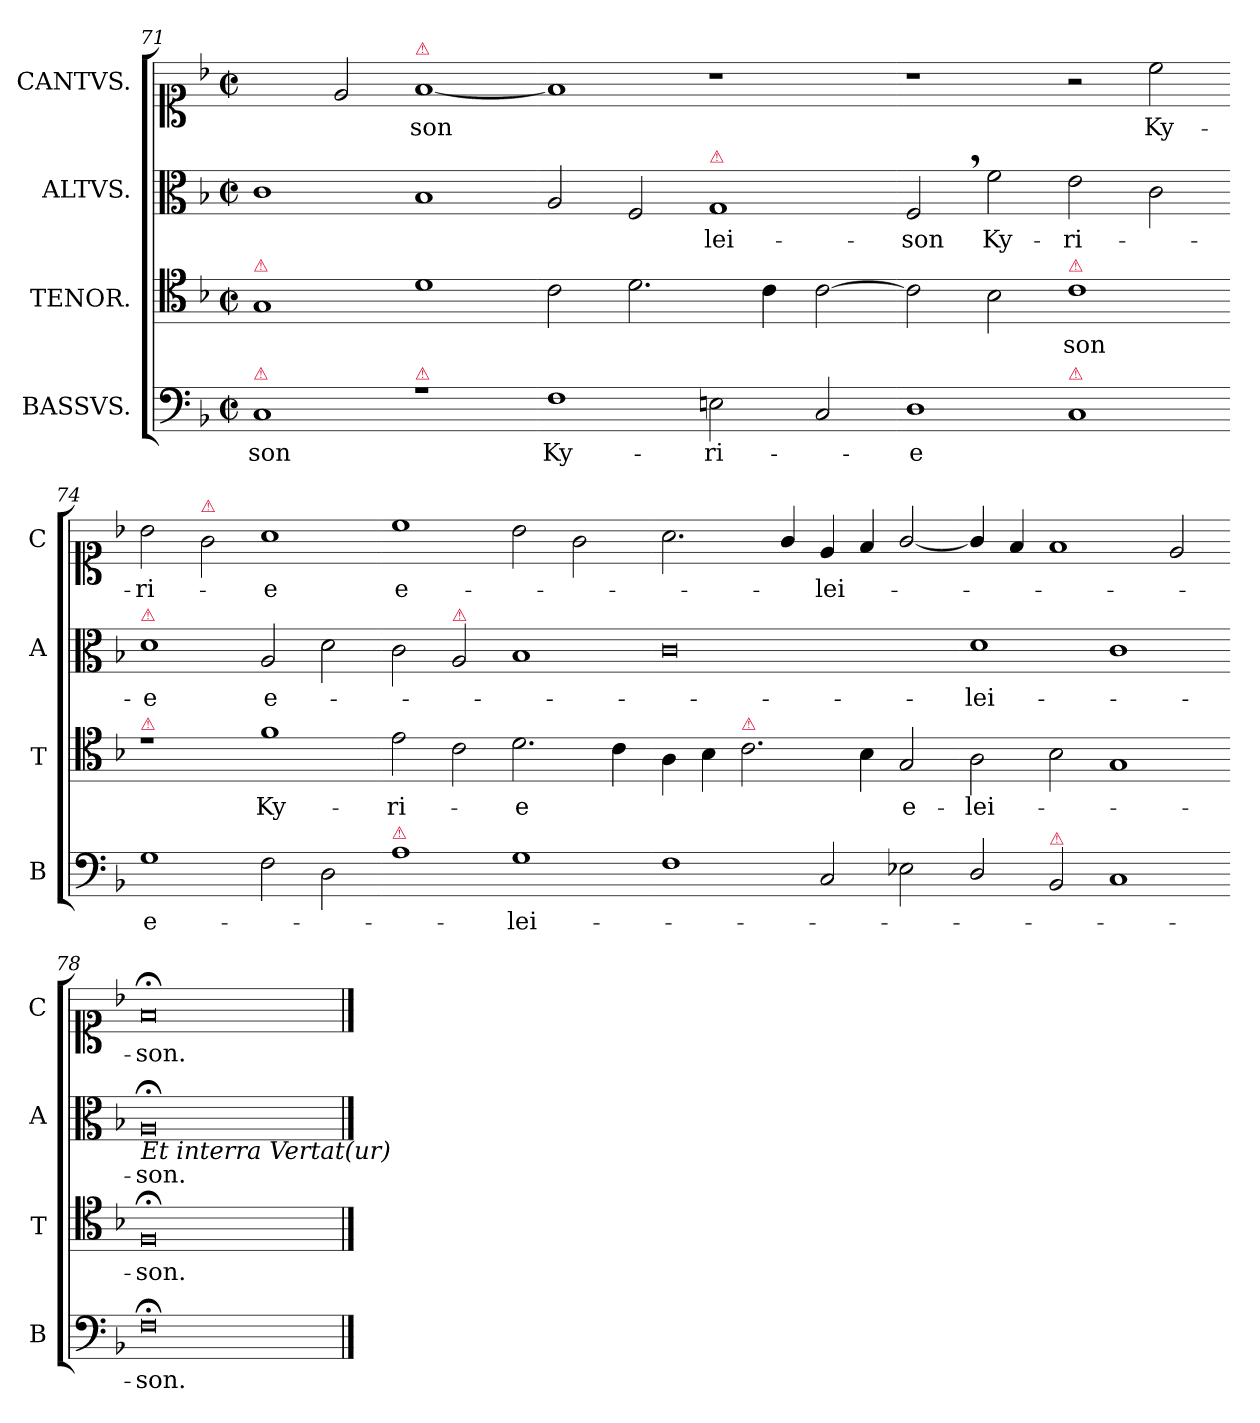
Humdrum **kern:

**kern	**text	**kern	**text	**kern	**text	**kern	**text
*part4	*part4	*part3	*part3	*part2	*part2	*part1	*part1
*staff4	*staff4	*staff3	*staff3	*staff2	*staff2	*staff1	*staff1
*I"BASSVS.	*	*I"TENOR.	*	*I"ALTVS.	*	*I"CANTVS.	*
*I'B	*	*I'T	*	*I'A	*	*I'C	*
*clefF4	*	*clefC4	*	*clefC3	*	*clefC1	*
*k[b-]	*	*k[b-]	*	*k[b-]	*	*k[b-]	*
*M2/1	*	*M2/1	*	*M2/1	*	*M2/1	*
*met(c|)	*	*met(c|)	*	*met(c|)	*	*met(c|)	*
=71	=71	=71	=71	=71	=71	=71	=71
!	!	!LO:TX:a:color=crimson:t=⚠	!	!	!	!	!
!LO:TX:a:color=crimson:t=⚠	!	!	!	!	!	!	!
1C/	-son	1G/	.	1c\	.	2ryy	.
.	.	.	.	.	.	2e/	.
!	!	!	!	!	!	!LO:TX:a:color=crimson:t=⚠	!
!LO:TX:a:color=crimson:t=⚠	!	!	!	!	!	!	!
1rA	.	1d\	.	1B-/	.	[1f/	-son
=72-	=72-	=72-	=72-	=72-	=72-	=72-	=72-
1F\	Ky-	2c\	.	2A/	.	1f/]	.
.	.	2.d\	.	2F/	.	.	.
!	!	!	!	!LO:TX:a:color=crimson:t=⚠	!	!	!
!	!	!	!	!	!LO:LY:i	!	!
2En\	-ri-	.	.	1G/	-lei-	1r	.
.	.	4c\	.	.	.	.	.
2C/	.	[2c\	.	.	.	.	.
=73-	=73-	=73-	=73-	=73-	=73-	=73-	=73-
!	!	!	!	!	!LO:LY:i	!	!
1D\	-e	2c\]	.	2F,</	-son	1r	.
.	.	2B-\	.	2f\	Ky-	.	.
!	!	!LO:TX:a:color=crimson:t=⚠	!	!	!	!	!
!LO:TX:a:color=crimson:t=⚠	!	!	!	!	!	!	!
1C/	.	1c\	-son	2e\	-ri-	2r	.
.	.	.	.	2c\	.	2cc\	Ky-
=74-	=74-	=74-	=74-	=74-	=74-	=74-	=74-
!	!	!	!	!LO:TX:a:color=crimson:t=⚠	!	!	!
!	!	!LO:TX:a:color=crimson:t=⚠	!	!	!	!	!
1G\	e-	1re	.	1d\	-e	2b-\	-ri-
!	!	!	!	!	!	!LO:TX:a:color=crimson:t=⚠	!
.	.	.	.	.	.	2g\	.
2F\	.	1f\	Ky-	2A/	e-	1a\	-e
2D\	.	.	.	2d\	.	.	.
=75-	=75-	=75-	=75-	=75-	=75-	=75-	=75-
!LO:TX:a:color=crimson:t=⚠	!	!	!	!	!	!	!
1A\	.	2e\	-ri-	2c\	.	1cc\	e-
!	!	!	!	!LO:TX:a:color=crimson:t=⚠	!	!	!
.	.	2c\	.	2A/	.	.	.
1G\	-lei-	2.d\	-e	1B-/	.	2b-\	.
.	.	.	.	.	.	2g\	.
.	.	4c\	.	.	.	.	.
=76-	=76-	=76-	=76-	=76-	=76-	=76-	=76-
1F\	.	4A\	.	0c\	.	2.a\	.
.	.	4B-\	.	.	.	.	.
!	!	!LO:TX:a:color=crimson:t=⚠	!	!	!	!	!
.	.	2.c\	.	.	.	.	.
.	.	.	.	.	.	4g/	.
2C/	.	.	.	.	.	4e/	-lei-
.	.	4B-\	.	.	.	4f/	.
2E-X\	.	2G/	e-	.	.	[2g/	.
=77-	=77-	=77-	=77-	=77-	=77-	=77-	=77-
2D/	.	2A\	-lei-	1d\	-lei-	4g/]	.
.	.	.	.	.	.	4f/	.
!LO:TX:a:color=crimson:t=⚠	!	!	!	!	!	!	!
2BB-/	.	2B-\	.	.	.	1f/	.
1C/	.	1G/	.	1c\	.	.	.
.	.	.	.	.	.	2e/	.
=78-	=78-	=78-	=78-	=78-	=78-	=78-	=78-
!	!	!	!	!LO:TX:b:i:t=Et interra Vertat(ur)	!	!	!
0F;<\	-son.	0F;</	-son.	0A;</	-son.	0f;</	-son.
==	==	==	==	==	==	==	==
*-	*-	*-	*-	*-	*-	*-	*-
